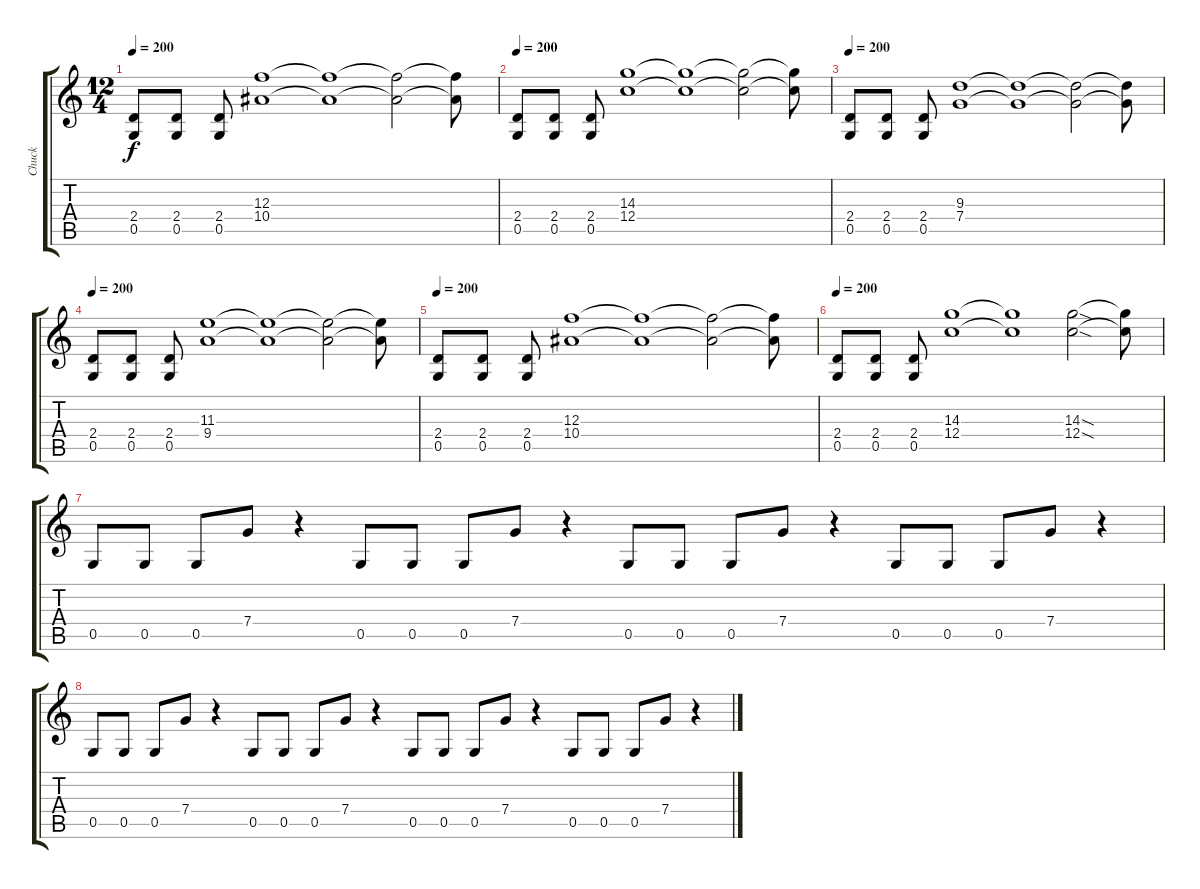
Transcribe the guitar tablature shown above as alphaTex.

\track ("Chuck" "Chuck") {instrument distortionguitar}
\staff {score tabs}
\tuning (D4 A3 F3 C3 G2 D2) {hide}
\ts (12 4)
\tempo 200
\clef g2
\ks c
(2.4 0.5).8{dy f} (2.4 0.5).8 (2.4 0.5).8 (12.3 10.4).1 (12.3{t} 10.4{t}).1 (12.3{t} 10.4{t}).2 (12.3{t} 10.4{t}).8 |
\tempo 200
(2.4 0.5).8 (2.4 0.5).8 (2.4 0.5).8 (14.3 12.4).1 (14.3{t} 12.4{t}).1 (14.3{t} 12.4{t}).2 (14.3{t} 12.4{t}).8 |
\tempo 200
(2.4 0.5).8 (2.4 0.5).8 (2.4 0.5).8 (9.3 7.4).1 (9.3{t} 7.4{t}).1 (9.3{t} 7.4{t}).2 (9.3{t} 7.4{t}).8 |
\tempo 200
(2.4 0.5).8 (2.4 0.5).8 (2.4 0.5).8 (11.3 9.4).1 (11.3{t} 9.4{t}).1 (11.3{t} 9.4{t}).2 (11.3{t} 9.4{t}).8 |
\tempo 200
(2.4 0.5).8 (2.4 0.5).8 (2.4 0.5).8 (12.3 10.4).1 (12.3{t} 10.4{t}).1 (12.3{t} 10.4{t}).2 (12.3{t} 10.4{t}).8 |
\tempo 200
(2.4 0.5).8 (2.4 0.5).8 (2.4 0.5).8 (14.3 12.4).1 (14.3{t} 12.4{t}).1 (14.3{sod} 12.4{sod}).2 (14.3{t} 12.4{t}).8 |
0.5.8 0.5.8 0.5.8 7.4.8 r.4 0.5.8 0.5.8 0.5.8 7.4.8 r.4 0.5.8 0.5.8 0.5.8 7.4.8 r.4 0.5.8 0.5.8 0.5.8 7.4.8 r.4 |
0.5.8 0.5.8 0.5.8 7.4.8 r.4 0.5.8 0.5.8 0.5.8 7.4.8 r.4 0.5.8 0.5.8 0.5.8 7.4.8 r.4 0.5.8 0.5.8 0.5.8 7.4.8 r.4
